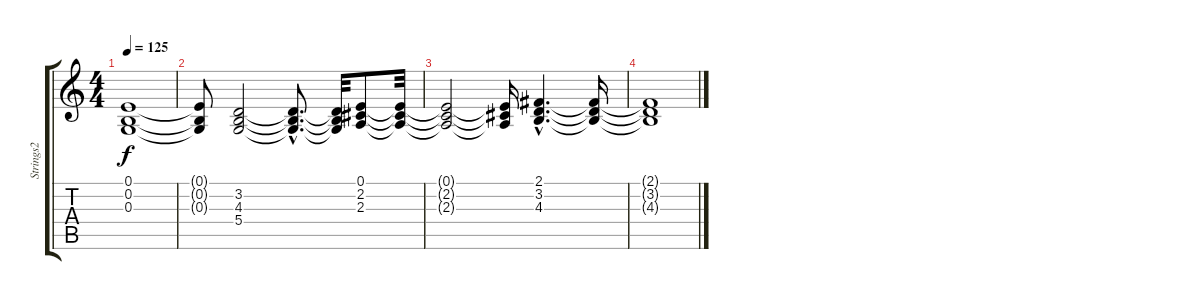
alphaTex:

\track ("Strings2" "Strings2") {instrument stringensemble2}
\staff {score tabs}
\tuning (E4 B3 G3 D3 A2 E2) {hide}
\ts (4 4)
\tempo 125
\clef g2
\ks c
(0.1{t} 0.2{t} 0.3{t}).1{dy f} |
(0.1{t} 0.2{t} 0.3{t}).8 (3.2 4.3 5.4).2 (3.2{hac t} 4.3{hac t} 5.4{hac t}).8{d} (3.2{t} 4.3{t} 5.4{t}).32 (0.1 2.2 2.3).8 (0.1{t} 2.2{t} 2.3{t}).32 |
(0.1{t} 2.2{t} 2.3{t}).2 (0.1{t} 2.2{t} 2.3{t}).16 (2.1{hac} 3.2{hac} 4.3{hac}).4{d} (2.1{t} 3.2{t} 4.3{t}).16 |
(2.1{t} 3.2{t} 4.3{t}).1
